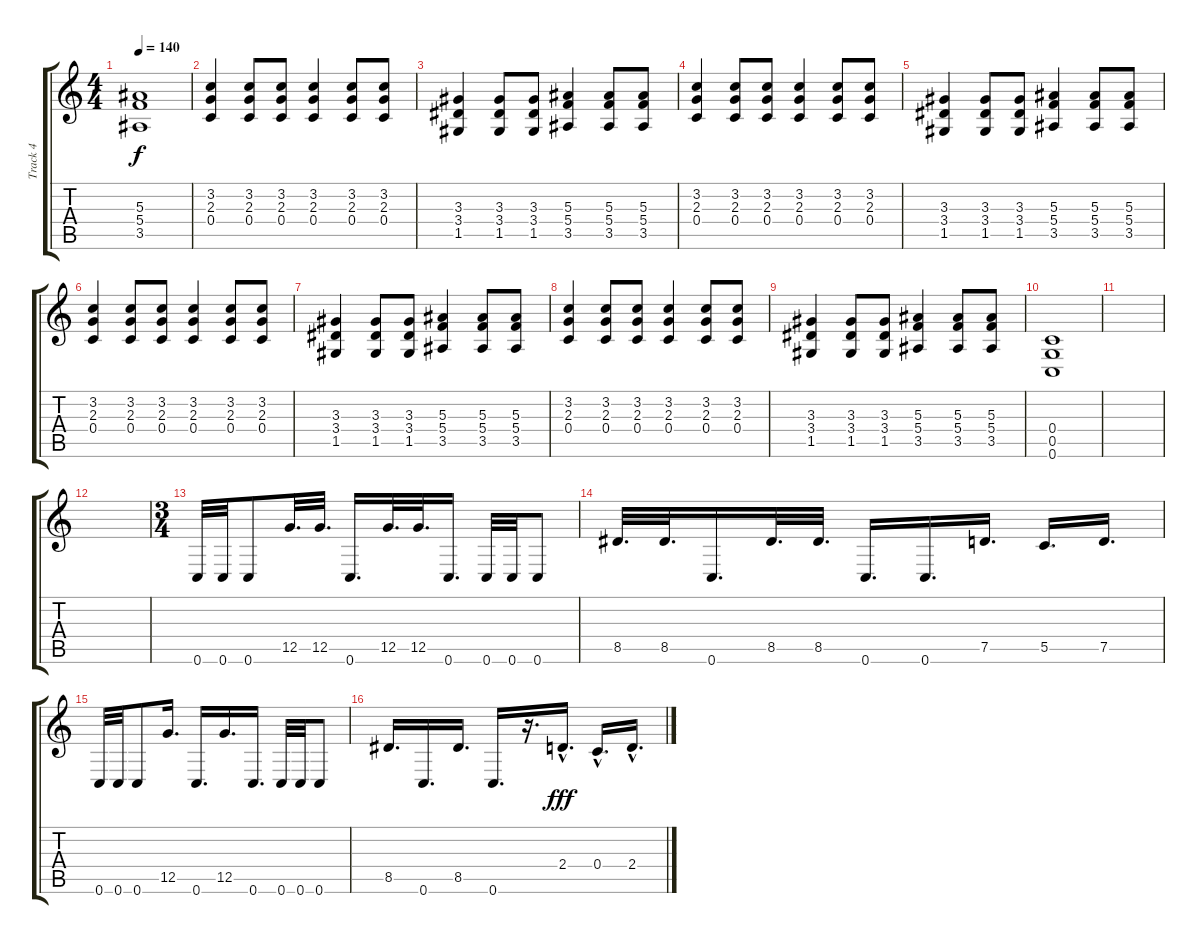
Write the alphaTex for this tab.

\track ("Track 4" "Track 4") {instrument overdrivenguitar}
\staff {score tabs}
\tuning (D4 A3 F3 C3 G2 C2) {hide}
\ts (4 4)
\tempo 140
\clef g2
\ks c
(5.3 5.4 3.5).1{dy f} |
(3.2 2.3 0.4).4 (3.2 2.3 0.4).8 (3.2 2.3 0.4).8 (3.2 2.3 0.4).4 (3.2 2.3 0.4).8 (3.2 2.3 0.4).8 |
(3.3 3.4 1.5).4 (3.3 3.4 1.5).8 (3.3 3.4 1.5).8 (5.3 5.4 3.5).4 (5.3 5.4 3.5).8 (5.3 5.4 3.5).8 |
(3.2 2.3 0.4).4 (3.2 2.3 0.4).8 (3.2 2.3 0.4).8 (3.2 2.3 0.4).4 (3.2 2.3 0.4).8 (3.2 2.3 0.4).8 |
(3.3 3.4 1.5).4 (3.3 3.4 1.5).8 (3.3 3.4 1.5).8 (5.3 5.4 3.5).4 (5.3 5.4 3.5).8 (5.3 5.4 3.5).8 |
(3.2 2.3 0.4).4 (3.2 2.3 0.4).8 (3.2 2.3 0.4).8 (3.2 2.3 0.4).4 (3.2 2.3 0.4).8 (3.2 2.3 0.4).8 |
(3.3 3.4 1.5).4 (3.3 3.4 1.5).8 (3.3 3.4 1.5).8 (5.3 5.4 3.5).4 (5.3 5.4 3.5).8 (5.3 5.4 3.5).8 |
(3.2 2.3 0.4).4 (3.2 2.3 0.4).8 (3.2 2.3 0.4).8 (3.2 2.3 0.4).4 (3.2 2.3 0.4).8 (3.2 2.3 0.4).8 |
(3.3 3.4 1.5).4 (3.3 3.4 1.5).8 (3.3 3.4 1.5).8 (5.3 5.4 3.5).4 (5.3 5.4 3.5).8 (5.3 5.4 3.5).8 |
(0.4 0.5 0.6).1 |
|
|
\ts (3 4)
0.6.32 0.6.32 0.6.8 12.5.32{d} 12.5.32{d} 0.6.16{d} 12.5.32{d} 12.5.32{d} 0.6.16{d} 0.6.32 0.6.32 0.6.8 |
8.5.32{d} 8.5.32{d} 0.6.16{d} 8.5.32{d} 8.5.32{d} 0.6.16{d} 0.6.16{d} 7.5.16{d} 5.5.16{d} 7.5.16{d} |
0.6.32 0.6.32 0.6.8 12.5.16{d} 0.6.16{d} 12.5.16{d} 0.6.16{d} 0.6.32 0.6.32 0.6.8 |
8.5.16{d} 0.6.16{d} 8.5.16{d} 0.6.16{d} r.16{d} 2.4{hac}.16{d dy fff} 0.4{hac}.16{d} 2.4{hac}.16{d}
